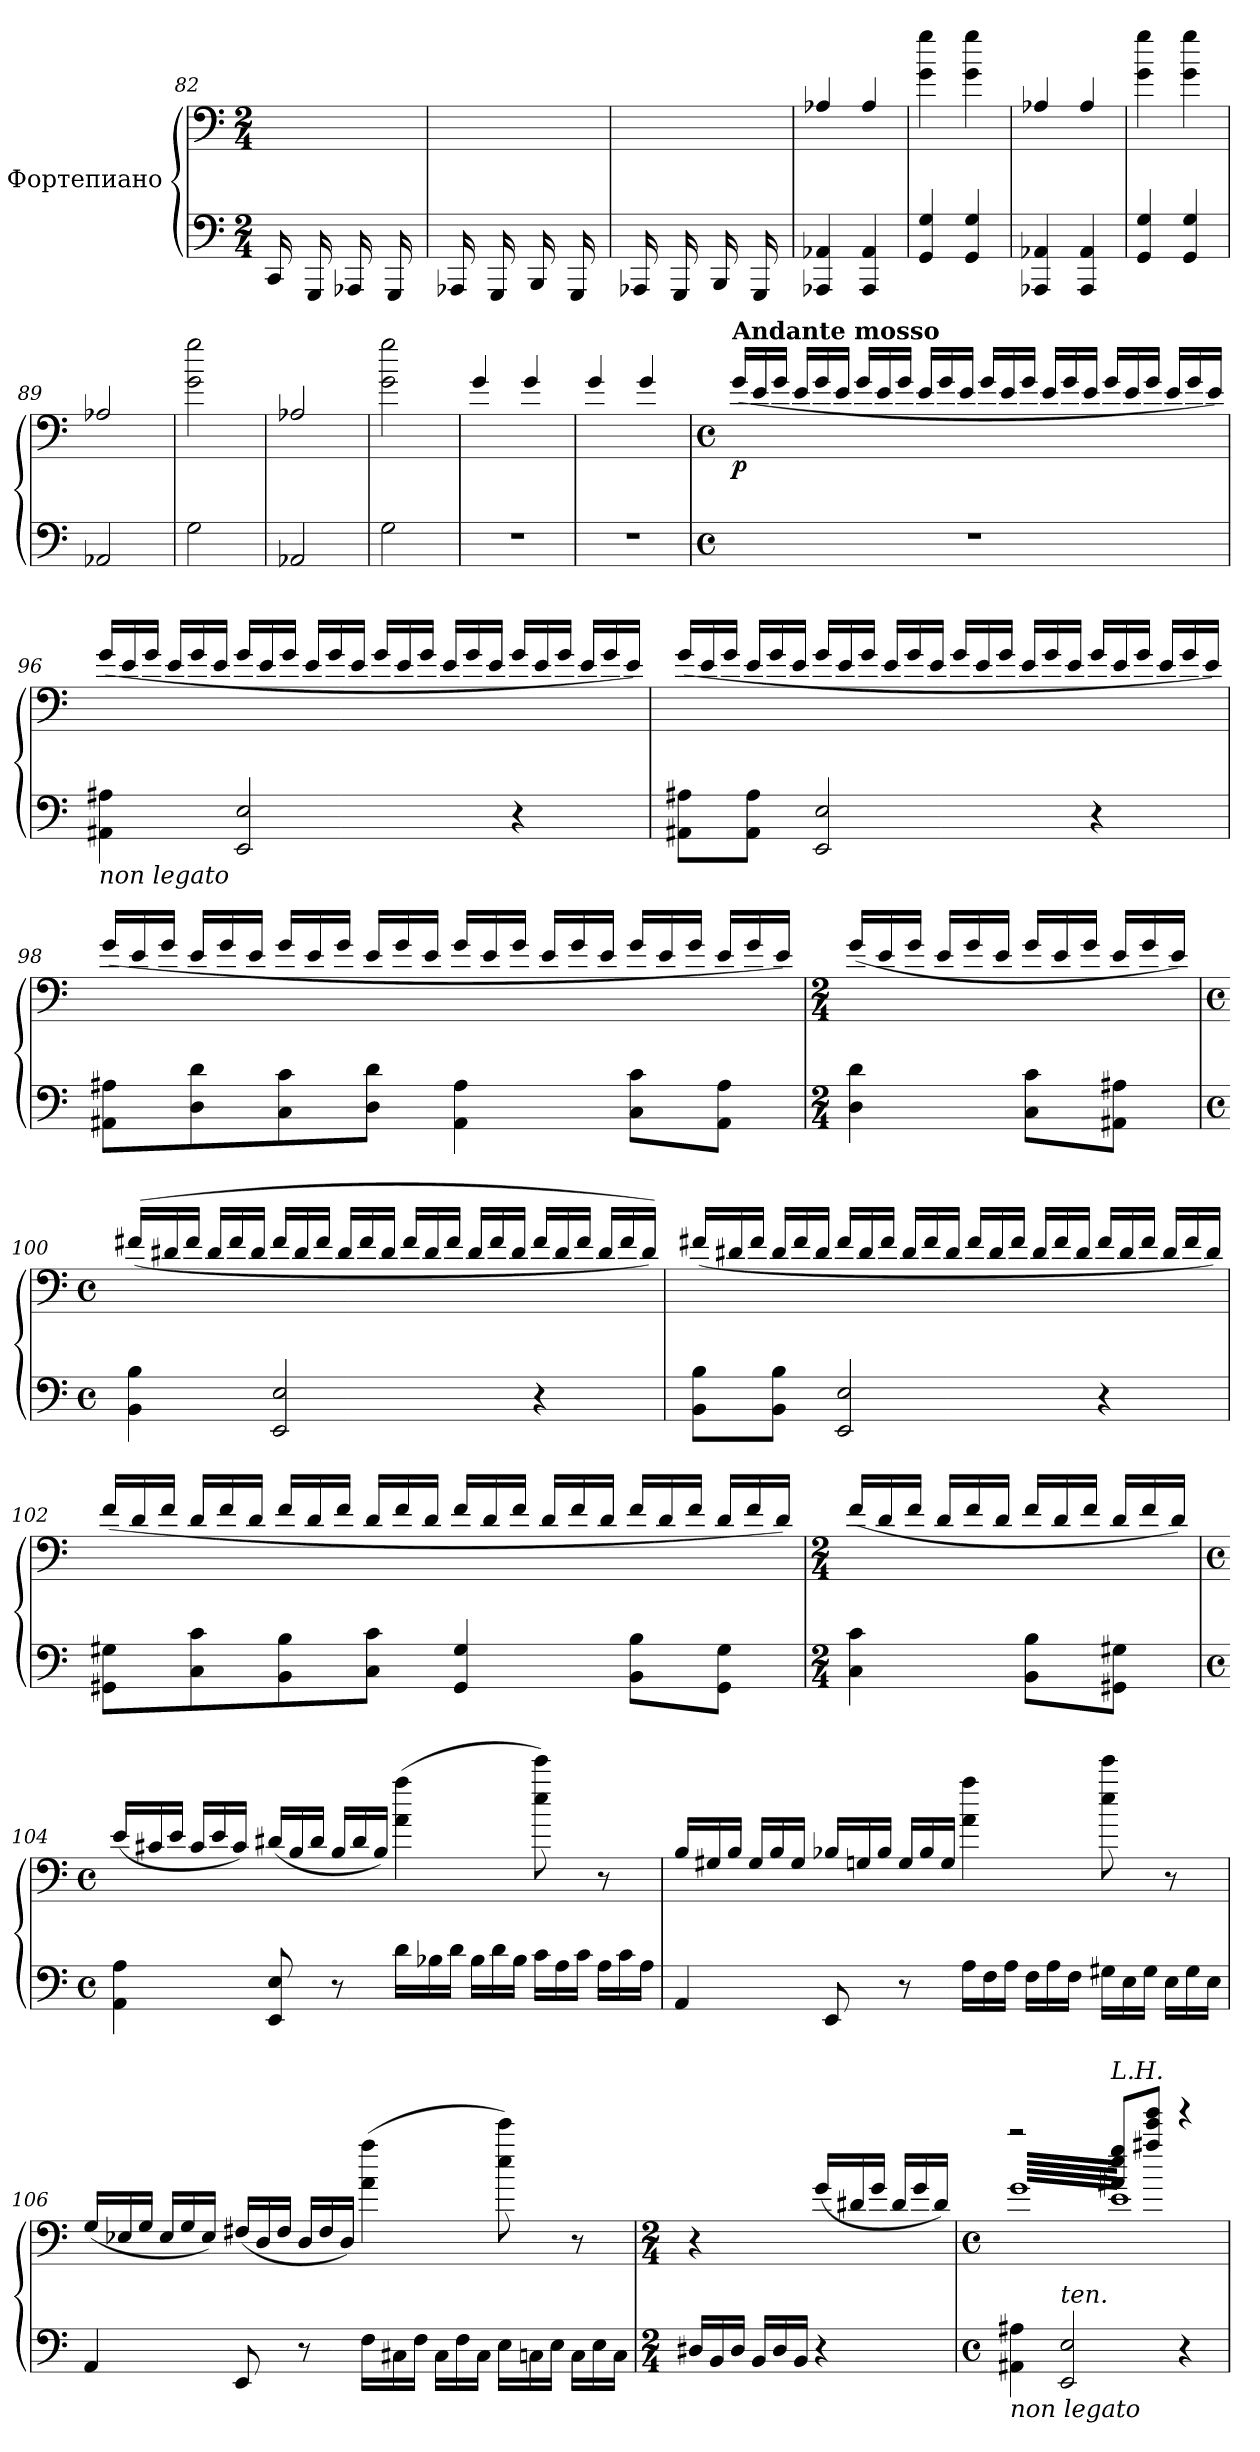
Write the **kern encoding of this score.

**kern	**kern	**dynam
*part1	*part1	*part1
*staff2	*staff1	*staff1/2
*I"Фортепиано	*	*
!!LO:LB:g=z
*clefF4	*clefF4	*
*k[]	*k[]	*
*M2/4	*M2/4	*
=82	=82	=82
*	*^	*
16CC/LL	2ryy	16ryy	.
16ryy	.	16C\	.
16GGG/	.	16ryy	.
16ryy	.	16GG\JJ	.
16AAA-X/LL	.	16ryy	.
16ryy	.	16AA-X\	.
16GGG/	.	16ryy	.
16ryy	.	16GG\JJ	.
=83	=83	=83	=83
16AAA-X/LL	2ryy	16ryy	.
16ryy	.	16AA-X\	.
16GGG/	.	16ryy	.
16ryy	.	16GG\JJ	.
16BBB/LL	.	16ryy	.
16ryy	.	16BB\	.
16GGG/	.	16ryy	.
16ryy	.	16GG\JJ	.
=84	=84	=84	=84
16AAA-X/LL	2ryy	16ryy	.
16ryy	.	16AA-X\	.
16GGG/	.	16ryy	.
16ryy	.	16GG\JJ	.
16BBB/LL	.	16ryy	.
16ryy	.	16BB\	.
16GGG/	.	16ryy	.
16ryy	.	16GG\JJ	.
*	*v	*v	*
!!LO:PB:g=z
=85	=85	=85
4AAA-X/ 4AA-X/	4A-X/	.
4AAA-/ 4AA-/	4A-/	.
=86	=86	=86
4GG/ 4G/	4g\ 4gg\	.
4GG/ 4G/	4g\ 4gg\	.
=87	=87	=87
4AAA-X/ 4AA-X/	4A-X/	.
4AAA-/ 4AA-/	4A-/	.
=88	=88	=88
4GG/ 4G/	4g\ 4gg\	.
4GG/ 4G/	4g\ 4gg\	.
=89	=89	=89
2AA-X/	2A-X/	.
=90	=90	=90
2G\	2g\ 2gg\	.
=91	=91	=91
*	*MM120	*
2AA-X/	2A-X/	.
=92	=92	=92
2G\	2g\ 2gg\	.
=93	=93	=93
*	*MM110	*
2r	4g/	.
.	4g/	.
=94	=94	=94
2r	4g/	.
.	4g/	.
!!LO:LB:g=z
=95	=95	=95
*M4/4	*M4/4	*
*met(c)	*met(c)	*
*	*Xtuplet	*
*	*MM80	*
!	!LO:TX:a:B:t=Andante mosso	!
!	!	!LO:DY:b
1r	(24g/LL	p
.	24e/	.
.	24g/JJ	.
.	24e/LL	.
.	24g/	.
.	24e/JJ	.
.	24g/LL	.
.	24e/	.
.	24g/JJ	.
.	24e/LL	.
.	24g/	.
.	24e/JJ	.
.	24g/LL	.
.	24e/	.
.	24g/JJ	.
.	24e/LL	.
.	24g/	.
.	24e/JJ	.
.	24g/LL	.
.	24e/	.
.	24g/JJ	.
.	24e/LL	.
.	24g/	.
.	24e/JJ)	.
=96	=96	=96
!LO:TX:b:i:t=non legato	!	!
4AA#X\ 4A#X\	(24g/LL	.
.	24e/	.
.	24g/JJ	.
.	24e/LL	.
.	24g/	.
.	24e/JJ	.
2EE/ 2E/	24g/LL	.
.	24e/	.
.	24g/JJ	.
.	24e/LL	.
.	24g/	.
.	24e/JJ	.
.	24g/LL	.
.	24e/	.
.	24g/JJ	.
.	24e/LL	.
.	24g/	.
.	24e/JJ	.
4r	24g/LL	.
.	24e/	.
.	24g/JJ	.
.	24e/LL	.
.	24g/	.
.	24e/JJ)	.
!!LO:LB:g=z
=97	=97	=97
8AA#X\ 8A#X\L	(24g/LL	.
.	24e/	.
.	24g/JJ	.
8AA#\ 8A#\J	24e/LL	.
.	24g/	.
.	24e/JJ	.
2EE/ 2E/	24g/LL	.
.	24e/	.
.	24g/JJ	.
.	24e/LL	.
.	24g/	.
.	24e/JJ	.
.	24g/LL	.
.	24e/	.
.	24g/JJ	.
.	24e/LL	.
.	24g/	.
.	24e/JJ	.
4r	24g/LL	.
.	24e/	.
.	24g/JJ	.
.	24e/LL	.
.	24g/	.
.	24e/JJ)	.
!!LO:LB:g=z
=98	=98	=98
8AA#X\ 8A#X\L	(24g/LL	.
.	24e/	.
.	24g/JJ	.
8D\ 8d\	24e/LL	.
.	24g/	.
.	24e/JJ	.
8C\ 8c\	24g/LL	.
.	24e/	.
.	24g/JJ	.
8D\ 8d\J	24e/LL	.
.	24g/	.
.	24e/JJ	.
4AA#\ 4A#\	24g/LL	.
.	24e/	.
.	24g/JJ	.
.	24e/LL	.
.	24g/	.
.	24e/JJ	.
8C\ 8c\L	24g/LL	.
.	24e/	.
.	24g/JJ	.
8AA#\ 8A#\J	24e/LL	.
.	24g/	.
.	24e/JJ)	.
=99	=99	=99
*M2/4	*M2/4	*
4D\ 4d\	(24g/LL	.
.	24e/	.
.	24g/JJ	.
.	24e/LL	.
.	24g/	.
.	24e/JJ	.
8C\ 8c\L	24g/LL	.
.	24e/	.
.	24g/JJ	.
8AA#X\ 8A#X\J	24e/LL	.
.	24g/	.
.	24e/JJ)	.
!!LO:LB:g=z
=100	=100	=100
*M4/4	*M4/4	*
*met(c)	*met(c)	*
4BB\ 4B\	((24f#X/LL	.
.	24d#X/	.
.	24f#/JJ	.
.	24d#/LL	.
.	24f#/	.
.	24d#/JJ	.
2EE/ 2E/	24f#/LL	.
.	24d#/	.
.	24f#/JJ	.
.	24d#/LL	.
.	24f#/	.
.	24d#/JJ	.
.	24f#/LL	.
.	24d#/	.
.	24f#/JJ	.
.	24d#/LL	.
.	24f#/	.
.	24d#/JJ	.
4r	24f#/LL	.
.	24d#/	.
.	24f#/JJ	.
.	24d#/LL	.
.	24f#/	.
.	24d#/JJ))	.
=101	=101	=101
8BB\ 8B\L	(24f#X/LL	.
.	24d#X/	.
.	24f#/JJ	.
8BB\ 8B\J	24d#/LL	.
.	24f#/	.
.	24d#/JJ	.
2EE/ 2E/	24f#/LL	.
.	24d#/	.
.	24f#/JJ	.
.	24d#/LL	.
.	24f#/	.
.	24d#/JJ	.
.	24f#/LL	.
.	24d#/	.
.	24f#/JJ	.
.	24d#/LL	.
.	24f#/	.
.	24d#/JJ	.
4r	24f#/LL	.
.	24d#/	.
.	24f#/JJ	.
.	24d#/LL	.
.	24f#/	.
.	24d#/JJ)	.
!!LO:PB:g=z
=102	=102	=102
8GG#X\ 8G#X\L	(24f/LL	.
.	24d/	.
.	24f/JJ	.
8C\ 8c\	24d/LL	.
.	24f/	.
.	24d/JJ	.
8BB\ 8B\	24f/LL	.
.	24d/	.
.	24f/JJ	.
8C\ 8c\J	24d/LL	.
.	24f/	.
.	24d/JJ	.
4GG#/ 4G#/	24f/LL	.
.	24d/	.
.	24f/JJ	.
.	24d/LL	.
.	24f/	.
.	24d/JJ	.
8BB\ 8B\L	24f/LL	.
.	24d/	.
.	24f/JJ	.
8GG#\ 8G#\J	24d/LL	.
.	24f/	.
.	24d/JJ)	.
=103	=103	=103
*M2/4	*M2/4	*
4C\ 4c\	(24f/LL	.
.	24d/	.
.	24f/JJ	.
.	24d/LL	.
.	24f/	.
.	24d/JJ	.
8BB\ 8B\L	24f/LL	.
.	24d/	.
.	24f/JJ	.
8GG#X\ 8G#X\J	24d/LL	.
.	24f/	.
.	24d/JJ)	.
!!LO:LB:g=z
=104	=104	=104
*M4/4	*M4/4	*
*met(c)	*met(c)	*
4AA\ 4A\	(24e/LL	.
.	24c#X/	.
.	24e/JJ	.
.	24c#/LL	.
.	24e/	.
.	24c#/JJ)	.
8EE/ 8E/	(24d#X/LL	.
.	24B/	.
.	24d#/JJ	.
8r	24B/LL	.
.	24d#/	.
.	24B/JJ)	.
*Xtuplet	*	*
24d\LL	(4a\ 4aa\	.
24B-X\	.	.
24d\JJ	.	.
24B-\LL	.	.
24d\	.	.
24B-\JJ	.	.
24c\LL	8ee\ 8eee\)	.
24A\	.	.
24c\JJ	.	.
24A\LL	8r	.
24c\	.	.
24A\JJ	.	.
!!LO:LB:g=z
=105	=105	=105
4AA/	24B/LL	.
.	24G#X/	.
.	24B/JJ	.
.	24G#/LL	.
.	24B/	.
.	24G#/JJ	.
8EE/	24B-X/LL	.
.	24Gn/	.
.	24B-/JJ	.
8r	24G/LL	.
.	24B-/	.
.	24G/JJ	.
24A\LL	4a\ 4aa\	.
24F\	.	.
24A\JJ	.	.
24F\LL	.	.
24A\	.	.
24F\JJ	.	.
24G#X\LL	8ee\ 8eee\	.
24E\	.	.
24G#\JJ	.	.
24E\LL	8r	.
24G#\	.	.
24E\JJ	.	.
!!LO:LB:g=z
=106	=106	=106
4AA/	(24G/LL	.
.	24E-X/	.
.	24G/JJ	.
.	24E-/LL	.
.	24G/	.
.	24E-/JJ)	.
8EE/	(24F#X/LL	.
.	24D/	.
.	24F#/JJ	.
8r	24D/LL	.
.	24F#/	.
.	24D/JJ)	.
24F\LL	(4a\ 4aa\	.
24C#X\	.	.
24F\JJ	.	.
24C#\LL	.	.
24F\	.	.
24C#\JJ	.	.
24E\LL	8ee\ 8eee\)	.
24Cn\	.	.
24E\JJ	.	.
24C\LL	8r	.
24E\	.	.
24C\JJ	.	.
=107	=107	=107
*M2/4	*M2/4	*
24D#X/LL	4r	.
24BB/	.	.
24D#/JJ	.	.
24BB/LL	.	.
24D#/	.	.
24BB/JJ	.	.
4r	(24g/LL	.
.	24d#X/	.
.	24g/JJ	.
.	24d#/LL	.
.	24g/	.
.	24d#/JJ)	.
!!LO:LB:g=z
=108	=108	=108
*M4/4	*M4/4	*
*met(c)	*met(c)	*
*	*^	*
!LO:TX:b:i:t=non legato	!	!	!
*	*tremolo	*	*
4AA#X\ 4A#X\	(>64gLLLL	2rccc	.
.	64e)	.	.
.	64g	.	.
.	64e)	.	.
.	64g	.	.
.	64e)	.	.
.	64g	.	.
.	64e)	.	.
.	64g	.	.
.	64e)	.	.
.	64g	.	.
.	64e)	.	.
.	64g	.	.
.	64e)	.	.
.	64g	.	.
.	64e)	.	.
!LO:TX:a:i:t=ten.	!	!	!
2EE/ 2E/	64g	.	.
.	64e)	.	.
.	64g	.	.
.	64e)	.	.
.	64g	.	.
.	64e)	.	.
.	64g	.	.
.	64e)	.	.
.	64g	.	.
.	64e)	.	.
.	64g	.	.
.	64e)	.	.
.	64g	.	.
.	64e)	.	.
.	64g	.	.
.	64e)	.	.
!	!LO:TX:a:i:t=L.H.	!	!
.	64g	8a#X/ 8ee/ 8gg/L	.
.	64e)	.	.
.	64g	.	.
.	64e)	.	.
.	64g	.	.
.	64e)	.	.
.	64g	.	.
.	64e)	.	.
.	64g	8aa#X/ 8eee/ 8ggg/J	.
.	64e)	.	.
.	64g	.	.
.	64e)	.	.
.	64g	.	.
.	64e)	.	.
.	64g	.	.
.	64e)	.	.
4r	64g	4rggg	.
.	64e)	.	.
.	64g	.	.
.	64e)	.	.
.	64g	.	.
.	64e)	.	.
.	64g	.	.
.	64e)	.	.
.	64g	.	.
.	64e)	.	.
.	64g	.	.
.	64e)	.	.
.	64g	.	.
.	64e)	.	.
.	64g	.	.
.	64e)JJJJ	.	.
*	*Xtremolo	*	*
.	.	.	.
.	.	.	.
.	.	.	.
.	.	.	.
.	.	.	.
.	.	.	.
.	.	.	.
.	.	.	.
.	.	.	.
.	.	.	.
.	.	.	.
.	.	.	.
.	.	.	.
.	.	.	.
.	.	.	.
.	.	.	.
.	.	.	.
.	.	.	.
.	.	.	.
.	.	.	.
.	.	.	.
.	.	.	.
.	.	.	.
.	.	.	.
.	.	.	.
.	.	.	.
.	.	.	.
.	.	.	.
.	.	.	.
.	.	.	.
.	.	.	.
.	.	.	.
*	*v	*v	*
=	=	=
*-	*-	*-
